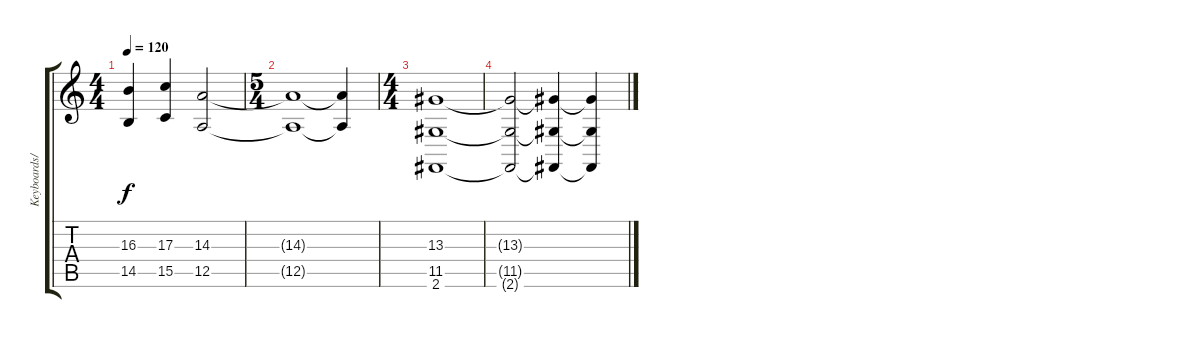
\track ("Keyboards/Livia" "Keyboards/") {instrument synthstrings1}
\staff {score tabs}
\tuning (E4 B3 G3 D3 A2 E2) {hide}
\ts (4 4)
\tempo 120
\clef g2
\ks c
(16.3 14.5).4{dy f} (17.3 15.5).4 (14.3 12.5).2 |
\ts (5 4)
(14.3{t} 12.5{t}).1 (14.3{t} 12.5{t}).4 |
\ts (4 4)
(13.3 11.5 2.6).1 |
(13.3{t} 11.5{t} 2.6{t}).2 (13.3{t} 11.5{t} 2.6{t}).4 (13.3{t} 11.5{t} 2.6{t}).4
